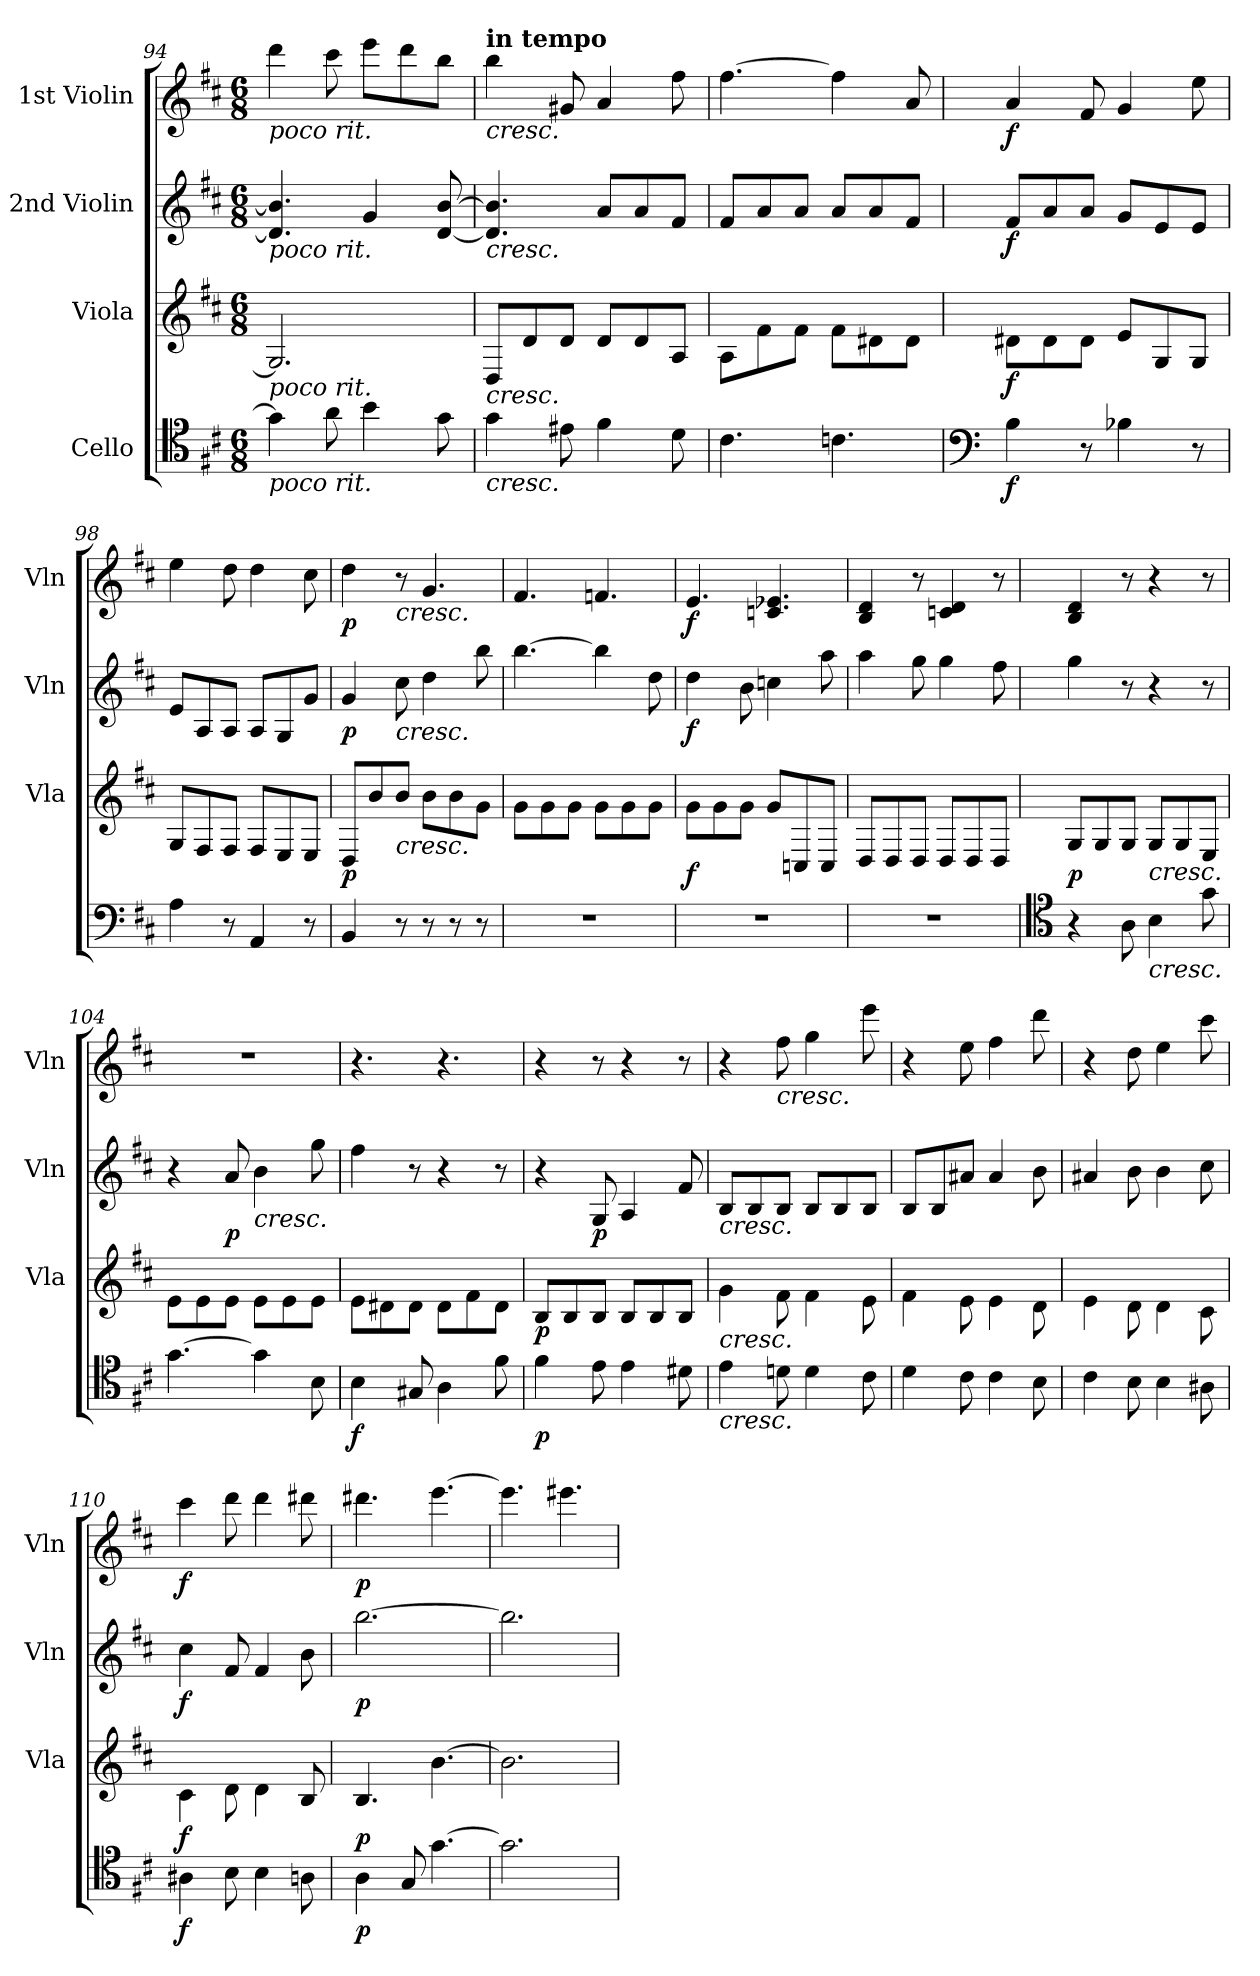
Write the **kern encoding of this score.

**kern	**dynam	**kern	**dynam	**kern	**dynam	**kern	**dynam
*part4	*part4	*part3	*part3	*part2	*part2	*part1	*part1
*staff4	*staff4	*staff3	*staff3	*staff2	*staff2	*staff1	*staff1
*I"Cello	*	*I"Viola	*	*I"2nd Violin	*	*I"1st Violin	*
*	*	*I'Vla	*	*I'Vln	*	*I'Vln	*
*clefC4	*	*clefG2	*	*clefG2	*	*clefG2	*
*k[f#c#]	*	*k[f#c#]	*	*k[f#c#]	*	*k[f#c#]	*
*D:	*	*D:	*	*D:	*	*D:	*
*M6/8	*	*M6/8	*	*M6/8	*	*M6/8	*
=94	=94	=94	=94	=94	=94	=94	=94
!	!	!	!	!	!	!LO:TX:b:i:t=poco rit.	!
!	!	!	!	!LO:TX:b:i:t=poco rit.	!	!	!
!	!	!LO:TX:b:i:t=poco rit.	!	!	!	!	!
!LO:TX:b:i:t=poco rit.	!	!	!	!	!	!	!
4g\]	.	2.G/]	.	4.d/] 4.b/]	.	4ddd\	.
8a\	.	.	.	.	.	8ccc#\	.
4b\	.	.	.	4g/	.	8eee\L	.
.	.	.	.	.	.	8ddd\	.
8g\	.	.	.	[8d/ [8b/	.	8bb\J	.
!!LO:LB:g=z
=95	=95	=95	=95	=95	=95	=95	=95
!	!	!	!	!	!	!LO:TX:b:i:t=cresc.	!
!	!	!	!	!	!	!LO:TX:a:B:t=in tempo	!
!	!	!	!	!LO:TX:b:i:t=cresc.	!	!	!
!	!	!LO:TX:b:i:t=cresc.	!	!	!	!	!
!LO:TX:b:i:t=cresc.	!	!	!	!	!	!	!
4g\	.	8D/L	.	4.d/] 4.b/]	.	4bb\	.
.	.	8d/	.	.	.	.	.
8e#X\	.	8d/J	.	.	.	8g#X/	.
4f#\	.	8d/L	.	8a/L	.	4a/	.
.	.	8d/	.	8a/	.	.	.
8d\	.	8A/J	.	8f#/J	.	8ff#\	.
=96	=96	=96	=96	=96	=96	=96	=96
4.c#\	.	8A\L	.	8f#/L	.	[4.ff#\	.
.	.	8f#\	.	8a/	.	.	.
.	.	8f#\J	.	8a/J	.	.	.
4.cn\	.	8f#\L	.	8a/L	.	4ff#\]	.
.	.	8d#X\	.	8a/	.	.	.
.	.	8d#\J	.	8f#/J	.	8a/	.
=97	=97	=97	=97	=97	=97	=97	=97
*clefF4	*	*	*	*	*	*	*
!	!LO:DY:b	!	!LO:DY:b	!	!LO:DY:b	!	!LO:DY:b
4B\	f	8d#X\L	f	8f#/L	f	4a/	f
.	.	8d#\	.	8a/	.	.	.
8r	.	8d#\J	.	8a/J	.	8f#/	.
4B-X\	.	8e/L	.	8g/L	.	4g/	.
.	.	8G/	.	8e/	.	.	.
8r	.	8G/J	.	8e/J	.	8ee\	.
!!LO:PB:g=z
=98	=98	=98	=98	=98	=98	=98	=98
4A\	.	8G/L	.	8e/L	.	4ee\	.
.	.	8F#/	.	8A/	.	.	.
8r	.	8F#/J	.	8A/J	.	8dd\	.
4AA/	.	8F#/L	.	8A/L	.	4dd\	.
.	.	8E/	.	8G/	.	.	.
8r	.	8E/J	.	8g/J	.	8cc#\	.
=99	=99	=99	=99	=99	=99	=99	=99
!	!	!	!LO:DY:b	!	!LO:DY:b	!	!LO:DY:b
4BB/	.	8D/L	p	4g/	p	4dd\	p
.	.	8b/	.	.	.	.	.
!	!	!	!	!	!	!LO:TX:b:i:t=cresc.	!
!	!	!	!	!LO:TX:b:i:t=cresc.	!	!	!
!	!	!LO:TX:b:i:t=cresc.	!	!	!	!	!
8r	.	8b/J	.	8cc#\	.	8r	.
8r	.	8b\L	.	4dd\	.	4.g/	.
8r	.	8b\	.	.	.	.	.
8r	.	8g\J	.	8bb\	.	.	.
=100	=100	=100	=100	=100	=100	=100	=100
2.r	.	8g\L	.	[4.bb\	.	4.f#/	.
.	.	8g\	.	.	.	.	.
.	.	8g\J	.	.	.	.	.
.	.	8g\L	.	4bb\]	.	4.fn/	.
.	.	8g\	.	.	.	.	.
.	.	8g\J	.	8dd\	.	.	.
=101	=101	=101	=101	=101	=101	=101	=101
!	!	!	!LO:DY:b	!	!LO:DY:b	!	!LO:DY:b
2.r	.	8g\L	f	4dd\	f	4.e/	f
.	.	8g\	.	.	.	.	.
.	.	8g\J	.	8b\	.	.	.
.	.	8g/L	.	4ccn\	.	4.cn/ 4.e-X/	.
.	.	8Cn/	.	.	.	.	.
.	.	8C/J	.	8aa\	.	.	.
!!LO:LB:g=z
=102	=102	=102	=102	=102	=102	=102	=102
2.r	.	8D/L	.	4aa\	.	4B/ 4d/	.
.	.	8D/	.	.	.	.	.
.	.	8D/J	.	8gg\	.	8r	.
.	.	8D/L	.	4gg\	.	4cn/ 4d/	.
.	.	8D/	.	.	.	.	.
.	.	8D/J	.	8ff#\	.	8r	.
=103	=103	=103	=103	=103	=103	=103	=103
*clefC4	*	*	*	*	*	*	*
!	!	!	!LO:DY:b	!	!	!	!
4r	.	8G/L	p	4gg\	.	4B/ 4d/	.
.	.	8G/	.	.	.	.	.
8A\	.	8G/J	.	8r	.	8r	.
!	!	!LO:TX:b:i:t=cresc.	!	!	!	!	!
!LO:TX:b:i:t=cresc.	!	!	!	!	!	!	!
4B\	.	8G/L	.	4r	.	4r	.
.	.	8G/	.	.	.	.	.
8g\	.	8E/J	.	8r	.	8r	.
=104	=104	=104	=104	=104	=104	=104	=104
[4.g\	.	8e\L	.	4r	.	2.r	.
.	.	8e\	.	.	.	.	.
!	!	!	!	!	!LO:DY:b	!	!
.	.	8e\J	.	8a/	p	.	.
!	!	!	!	!LO:TX:b:i:t=cresc.	!	!	!
4g\]	.	8e\L	.	4b\	.	.	.
.	.	8e\	.	.	.	.	.
8B\	.	8e\J	.	8gg\	.	.	.
=105	=105	=105	=105	=105	=105	=105	=105
!	!LO:DY:b	!	!	!	!	!	!
4B\	f	8e\L	.	4ff#\	.	4.r	.
.	.	8d#X\	.	.	.	.	.
8G#X/	.	8d#\J	.	8r	.	.	.
4A\	.	8d#\L	.	4r	.	4.r	.
.	.	8f#\	.	.	.	.	.
8f#\	.	8d#\J	.	8r	.	.	.
!!LO:LB:g=z
=106	=106	=106	=106	=106	=106	=106	=106
!	!LO:DY:b	!	!LO:DY:b	!	!	!	!
4f#\	p	8B/L	p	4r	.	4r	.
.	.	8B/	.	.	.	.	.
!	!	!	!	!	!LO:DY:b	!	!
8e\	.	8B/J	.	8G/	p	8r	.
4e\	.	8B/L	.	4A/	.	4r	.
.	.	8B/	.	.	.	.	.
8d#X\	.	8B/J	.	8f#/	.	8r	.
!!LO:PB:g=z
=107	=107	=107	=107	=107	=107	=107	=107
!	!	!	!	!LO:TX:b:i:t=cresc.	!	!	!
!	!	!LO:TX:b:i:t=cresc.	!	!	!	!	!
!LO:TX:b:i:t=cresc.	!	!	!	!	!	!	!
4e\	.	4g\	.	8B/L	.	4r	.
.	.	.	.	8B/	.	.	.
!	!	!	!	!	!	!LO:TX:b:i:t=cresc.	!
8dn\	.	8f#\	.	8B/J	.	8ff#\	.
4d\	.	4f#\	.	8B/L	.	4gg\	.
.	.	.	.	8B/	.	.	.
8c#\	.	8e\	.	8B/J	.	8eee\	.
=108	=108	=108	=108	=108	=108	=108	=108
4d\	.	4f#\	.	8B/L	.	4r	.
.	.	.	.	8B/	.	.	.
8c#\	.	8e\	.	8a#X/J	.	8ee\	.
4c#\	.	4e\	.	4a#/	.	4ff#\	.
8B\	.	8d\	.	8b\	.	8ddd\	.
=109	=109	=109	=109	=109	=109	=109	=109
4c#\	.	4e\	.	4a#X/	.	4r	.
8B\	.	8d\	.	8b\	.	8dd\	.
4B\	.	4d\	.	4b\	.	4ee\	.
8A#X\	.	8c#\	.	8cc#\	.	8ccc#\	.
=110	=110	=110	=110	=110	=110	=110	=110
!	!LO:DY:b	!	!LO:DY:b	!	!LO:DY:b	!	!LO:DY:b
4A#X\	f	4c#\	f	4cc#\	f	4ccc#\	f
8B\	.	8d\	.	8f#/	.	8ddd\	.
4B\	.	4d\	.	4f#/	.	4ddd\	.
8An\	.	8B/	.	8b\	.	8ddd#X\	.
=111	=111	=111	=111	=111	=111	=111	=111
!	!LO:DY:b	!	!LO:DY:b	!	!LO:DY:b	!	!LO:DY:b
4A\	p	4.B/	p	[2.bb\	p	4.ddd#X\	p
8G/	.	.	.	.	.	.	.
[4.g\	.	[4.b\	.	.	.	[4.eee\	.
!!LO:LB:g=z
=112	=112	=112	=112	=112	=112	=112	=112
2.g\]	.	2.b\]	.	2.bb\]	.	4.eee\]	.
.	.	.	.	.	.	4.eee#X\	.
=	=	=	=	=	=	=	=
*-	*-	*-	*-	*-	*-	*-	*-
